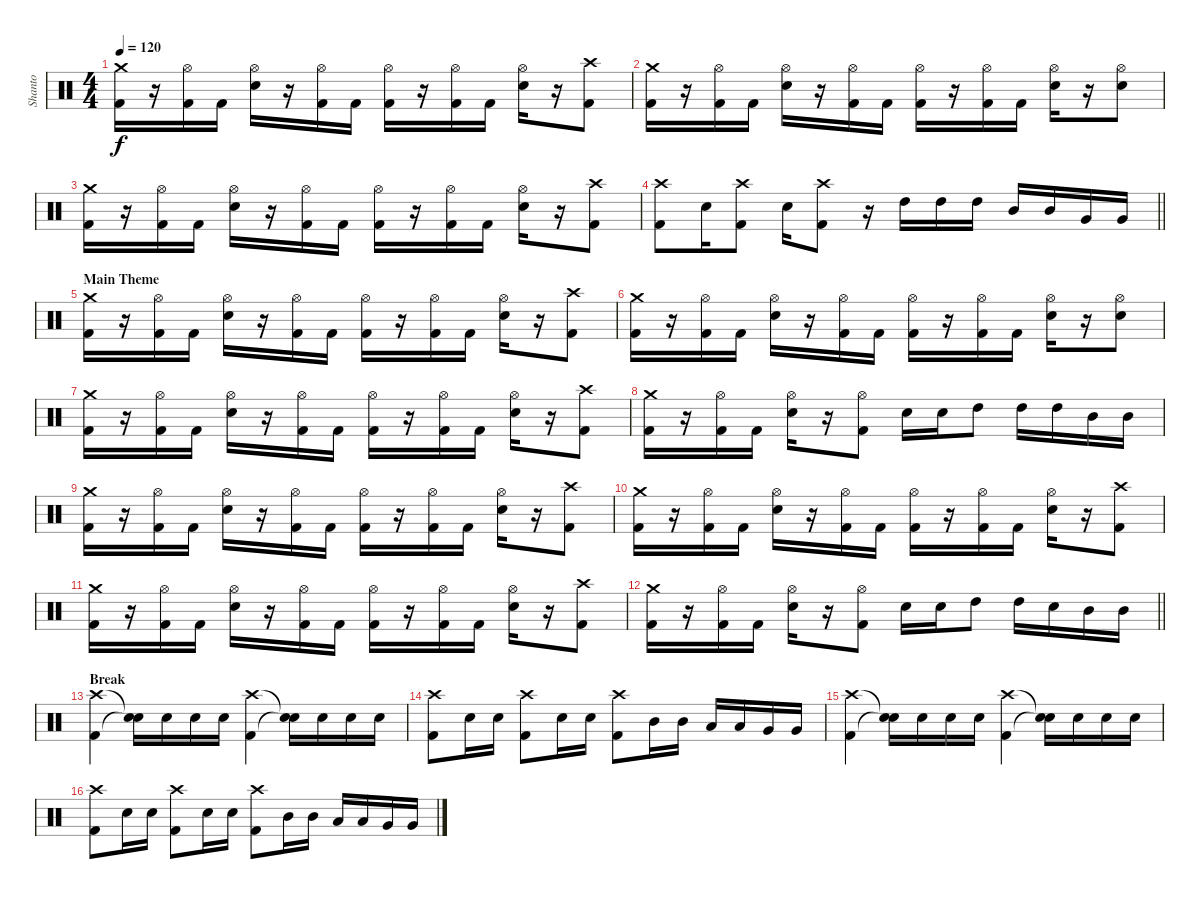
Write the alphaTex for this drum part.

\track ("Shanto" "Shanto") {instrument percussion}
\staff {score}
\articulation defaults
\ts (4 4)
\tempo 120
\clef neutral
\ks c
("Crash medium (hit)" "Kick (hit) 2").16{dy f} r.16 ("Hi-Hat (open)" "Kick (hit) 2").16 "Kick (hit) 2".16 ("Hi-Hat (open)" "Snare (hit) 2").16 r.16 ("Hi-Hat (open)" "Kick (hit) 2").16 "Kick (hit) 2".16 ("Hi-Hat (open)" "Kick (hit) 2").16 r.16 ("Hi-Hat (open)" "Kick (hit) 2").16 "Kick (hit) 2".16 ("Hi-Hat (open)" "Snare (hit) 2").16 r.16 ("Crash high (hit)" "Kick (hit) 2").8 |
("Crash medium (hit)" "Kick (hit) 2").16 r.16 ("Hi-Hat (open)" "Kick (hit) 2").16 "Kick (hit) 2".16 ("Hi-Hat (open)" "Snare (hit) 2").16 r.16 ("Hi-Hat (open)" "Kick (hit) 2").16 "Kick (hit) 2".16 ("Hi-Hat (open)" "Kick (hit) 2").16 r.16 ("Hi-Hat (open)" "Kick (hit) 2").16 "Kick (hit) 2".16 ("Hi-Hat (open)" "Snare (hit) 2").16 r.16 ("Hi-Hat (open)" "Snare (hit) 2").8 |
("Crash medium (hit)" "Kick (hit) 2").16 r.16 ("Hi-Hat (open)" "Kick (hit) 2").16 "Kick (hit) 2".16 ("Hi-Hat (open)" "Snare (hit) 2").16 r.16 ("Hi-Hat (open)" "Kick (hit) 2").16 "Kick (hit) 2".16 ("Hi-Hat (open)" "Kick (hit) 2").16 r.16 ("Hi-Hat (open)" "Kick (hit) 2").16 "Kick (hit) 2".16 ("Hi-Hat (open)" "Snare (hit) 2").16 r.16 ("Crash high (hit)" "Kick (hit) 2").8 |
\barLineRight lightlight
("Crash high (hit)" "Kick (hit) 2").8 "Snare (hit) 2".16 ("Crash high (hit)" "Kick (hit) 2").8 "Snare (hit) 2".16 ("Crash high (hit)" "Kick (hit) 2").8 r.16 "High Tom (hit)".16 "High Tom (hit)".16 "High Tom (hit)".16 "Mid Tom (hit)".16 "Mid Tom (hit)".16 "Very Low Tom (hit)".16 "Very Low Tom (hit)".16 |
\section ("" "Main Theme")
("Crash medium (hit)" "Kick (hit) 2").16 r.16 ("Hi-Hat (open)" "Kick (hit) 2").16 "Kick (hit) 2".16 ("Hi-Hat (open)" "Snare (hit) 2").16 r.16 ("Hi-Hat (open)" "Kick (hit) 2").16 "Kick (hit) 2".16 ("Hi-Hat (open)" "Kick (hit) 2").16 r.16 ("Hi-Hat (open)" "Kick (hit) 2").16 "Kick (hit) 2".16 ("Hi-Hat (open)" "Snare (hit) 2").16 r.16 ("Crash high (hit)" "Kick (hit) 2").8 |
("Crash medium (hit)" "Kick (hit) 2").16 r.16 ("Hi-Hat (open)" "Kick (hit) 2").16 "Kick (hit) 2".16 ("Hi-Hat (open)" "Snare (hit) 2").16 r.16 ("Hi-Hat (open)" "Kick (hit) 2").16 "Kick (hit) 2".16 ("Hi-Hat (open)" "Kick (hit) 2").16 r.16 ("Hi-Hat (open)" "Kick (hit) 2").16 "Kick (hit) 2".16 ("Hi-Hat (open)" "Snare (hit) 2").16 r.16 ("Hi-Hat (open)" "Snare (hit) 2").8 |
("Crash medium (hit)" "Kick (hit) 2").16 r.16 ("Hi-Hat (open)" "Kick (hit) 2").16 "Kick (hit) 2".16 ("Hi-Hat (open)" "Snare (hit) 2").16 r.16 ("Hi-Hat (open)" "Kick (hit) 2").16 "Kick (hit) 2".16 ("Hi-Hat (open)" "Kick (hit) 2").16 r.16 ("Hi-Hat (open)" "Kick (hit) 2").16 "Kick (hit) 2".16 ("Hi-Hat (open)" "Snare (hit) 2").16 r.16 ("Crash high (hit)" "Kick (hit) 2").8 |
("Crash medium (hit)" "Kick (hit) 2").16 r.16 ("Hi-Hat (open)" "Kick (hit) 2").16 "Kick (hit) 2".16 ("Hi-Hat (open)" "Snare (hit) 2").16 r.16 ("Hi-Hat (open)" "Kick (hit) 2").8 "Snare (hit) 2".16 "Snare (hit) 2".16 "High Tom (hit)".8 "High Tom (hit)".16 "High Tom (hit)".16 "Mid Tom (hit)".16 "Mid Tom (hit)".16 |
("Crash medium (hit)" "Kick (hit) 2").16 r.16 ("Hi-Hat (open)" "Kick (hit) 2").16 "Kick (hit) 2".16 ("Hi-Hat (open)" "Snare (hit) 2").16 r.16 ("Hi-Hat (open)" "Kick (hit) 2").16 "Kick (hit) 2".16 ("Hi-Hat (open)" "Kick (hit) 2").16 r.16 ("Hi-Hat (open)" "Kick (hit) 2").16 "Kick (hit) 2".16 ("Hi-Hat (open)" "Snare (hit) 2").16 r.16 ("Crash high (hit)" "Kick (hit) 2").8 |
("Crash medium (hit)" "Kick (hit) 2").16 r.16 ("Hi-Hat (open)" "Kick (hit) 2").16 "Kick (hit) 2".16 ("Hi-Hat (open)" "Snare (hit) 2").16 r.16 ("Hi-Hat (open)" "Kick (hit) 2").16 "Kick (hit) 2".16 ("Hi-Hat (open)" "Kick (hit) 2").16 r.16 ("Hi-Hat (open)" "Kick (hit) 2").16 "Kick (hit) 2".16 ("Hi-Hat (open)" "Snare (hit) 2").16 r.16 ("Crash high (hit)" "Kick (hit) 2").8 |
("Crash medium (hit)" "Kick (hit) 2").16 r.16 ("Hi-Hat (open)" "Kick (hit) 2").16 "Kick (hit) 2".16 ("Hi-Hat (open)" "Snare (hit) 2").16 r.16 ("Hi-Hat (open)" "Kick (hit) 2").16 "Kick (hit) 2".16 ("Hi-Hat (open)" "Kick (hit) 2").16 r.16 ("Hi-Hat (open)" "Kick (hit) 2").16 "Kick (hit) 2".16 ("Hi-Hat (open)" "Snare (hit) 2").16 r.16 ("Crash high (hit)" "Kick (hit) 2").8 |
\barLineRight lightlight
("Crash medium (hit)" "Kick (hit) 2").16 r.16 ("Hi-Hat (open)" "Kick (hit) 2").16 "Kick (hit) 2".16 ("Hi-Hat (open)" "Snare (hit) 2").16 r.16 ("Hi-Hat (open)" "Kick (hit) 2").8 "Snare (hit) 2".16 "Snare (hit) 2".16 "High Tom (hit)".8 "High Tom (hit)".16 "Snare (hit) 2".16 "Mid Tom (hit)".16 "Mid Tom (hit)".16 |
\section ("" "Break")
("Crash high (hit)" "Kick (hit) 2").4 ("Snare (hit)"{t} "Snare (hit)"{t}).16 "Snare (hit) 2".16 "Snare (hit) 2".16 "Snare (hit) 2".16 ("Crash high (hit)" "Kick (hit) 2").4 ("Snare (hit)"{t} "Snare (hit)"{t}).16 "Snare (hit) 2".16 "Snare (hit) 2".16 "Snare (hit) 2".16 |
("Crash high (hit)" "Kick (hit) 2").8 "Snare (hit) 2".16 "Snare (hit) 2".16 ("Crash high (hit)" "Kick (hit) 2").8 "Snare (hit) 2".16 "Snare (hit) 2".16 ("Crash high (hit)" "Kick (hit) 2").8 "Mid Tom (hit)".16 "Mid Tom (hit)".16 "Low Tom (hit)".16 "Low Tom (hit)".16 "Very Low Tom (hit)".16 "Very Low Tom (hit)".16 |
("Crash high (hit)" "Kick (hit) 2").4 ("Snare (hit)"{t} "Snare (hit)"{t}).16 "Snare (hit) 2".16 "Snare (hit) 2".16 "Snare (hit) 2".16 ("Crash high (hit)" "Kick (hit) 2").4 ("Snare (hit)"{t} "Snare (hit)"{t}).16 "Snare (hit) 2".16 "Snare (hit) 2".16 "Snare (hit) 2".16 |
("Crash high (hit)" "Kick (hit) 2").8 "Snare (hit) 2".16 "Snare (hit) 2".16 ("Crash high (hit)" "Kick (hit) 2").8 "Snare (hit) 2".16 "Snare (hit) 2".16 ("Crash high (hit)" "Kick (hit) 2").8 "Mid Tom (hit)".16 "Mid Tom (hit)".16 "Low Tom (hit)".16 "Low Tom (hit)".16 "Very Low Tom (hit)".16 "Very Low Tom (hit)".16
